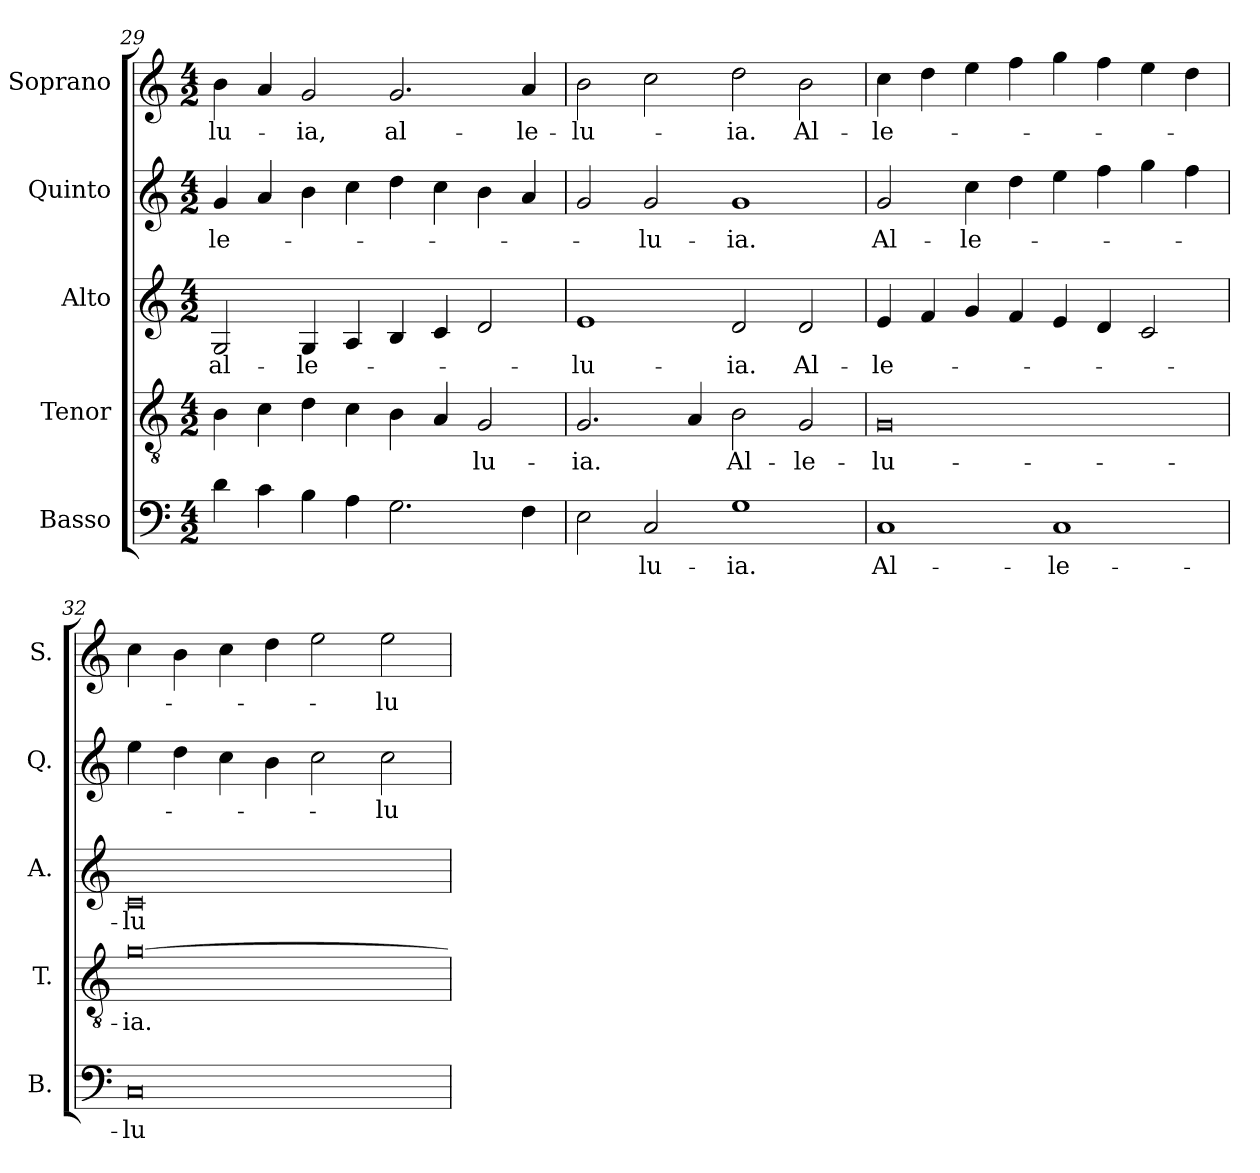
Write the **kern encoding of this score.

**kern	**text	**kern	**text	**kern	**text	**kern	**text	**kern	**text
*part5	*part5	*part4	*part4	*part3	*part3	*part2	*part2	*part1	*part1
*staff5	*staff5	*staff4	*staff4	*staff3	*staff3	*staff2	*staff2	*staff1	*staff1
*I"Basso	*	*I"Tenor	*	*I"Alto	*	*I"Quinto	*	*I"Soprano	*
*I'B.	*	*I'T.	*	*I'A.	*	*I'Q.	*	*I'S.	*
!!LO:LB:g=z
*clefF4	*	*clefGv2	*	*clefG2	*	*clefG2	*	*clefG2	*
*	*	*ITrd7c12	*	*	*	*	*	*	*
*k[]	*	*k[]	*	*k[]	*	*k[]	*	*k[]	*
*C:	*	*C:	*	*C:	*	*C:	*	*C:	*
*M4/2	*	*M4/2	*	*M4/2	*	*M4/2	*	*M4/2	*
=29	=29	=29	=29	=29	=29	=29	=29	=29	=29
!	!	!	!	!	!LO:LY:b:color=#000000	!	!	!	!
!	!	!	!	!	!	!	!LO:LY:b:color=#000000	!	!
!	!	!	!	!	!	!	!	!	!LO:LY:b:color=#000000
4di\	.	4BBi\	.	2Gi/	al-	4gi/	-le-	4bi\	-lu-
4ci\	.	4Ci\	.	.	.	4ai/	.	4ai/	.
!	!	!	!	!	!LO:LY:b:color=#000000	!	!	!	!
!	!	!	!	!	!	!	!	!	!LO:LY:b:color=#000000
4Bi\	.	4Di\	.	4Gi/	-le-	4bi\	.	2gi/	-ia,
4Ai\	.	4Ci\	.	4Ai/	.	4cci\	.	.	.
!	!	!	!	!	!	!	!	!	!LO:LY:b:color=#000000
2.Gi\	.	4BBi\	.	4Bi/	.	4ddi\	.	2.gi/	al-
.	.	4AAi/	.	4ci/	.	4cci\	.	.	.
!	!	!	!LO:LY:b:color=#000000	!	!	!	!	!	!
.	.	2GGi/	-lu-	2di/	.	4bi\	.	.	.
!	!	!	!	!	!	!	!	!	!LO:LY:b:color=#000000
4Fi\	.	.	.	.	.	4ai/	.	4ai/	-le-
=30	=30	=30	=30	=30	=30	=30	=30	=30	=30
!	!	!	!LO:LY:b:color=#000000	!	!	!	!	!	!
!	!	!	!	!	!LO:LY:b:color=#000000	!	!	!	!
!	!	!	!	!	!	!	!	!	!LO:LY:b:color=#000000
2Ei\	.	2.GGi/	-ia.	1ei	-lu-	2gi/	.	2bi\	-lu-
!	!LO:LY:b:color=#000000	!	!	!	!	!	!	!	!
!	!	!	!	!	!	!	!LO:LY:b:color=#000000	!	!
2Ci/	-lu-	.	.	.	.	2gi/	-lu-	2cci\	.
.	.	4AAi/	.	.	.	.	.	.	.
!	!LO:LY:b:color=#000000	!	!	!	!	!	!	!	!
!	!	!	!LO:LY:b:color=#000000	!	!	!	!	!	!
!	!	!	!	!	!LO:LY:b:color=#000000	!	!	!	!
!	!	!	!	!	!	!	!LO:LY:b:color=#000000	!	!
!	!	!	!	!	!	!	!	!	!LO:LY:b:color=#000000
1Gi	-ia.	2BBi\	Al-	2di/	-ia.	1gi	-ia.	2ddi\	-ia.
!	!	!	!LO:LY:b:color=#000000	!	!	!	!	!	!
!	!	!	!	!	!LO:LY:b:color=#000000	!	!	!	!
!	!	!	!	!	!	!	!	!	!LO:LY:b:color=#000000
.	.	2GGi/	-le-	2di/	Al-	.	.	2bi\	Al-
=31	=31	=31	=31	=31	=31	=31	=31	=31	=31
!	!LO:LY:b:color=#000000	!	!	!	!	!	!	!	!
!	!	!	!LO:LY:b:color=#000000	!	!	!	!	!	!
!	!	!	!	!	!LO:LY:b:color=#000000	!	!	!	!
!	!	!	!	!	!	!	!LO:LY:b:color=#000000	!	!
!	!	!	!	!	!	!	!	!	!LO:LY:b:color=#000000
1Ci	Al-	0GGi	-lu-	4ei/	-le-	2gi/	Al-	4cci\	-le-
.	.	.	.	4fi/	.	.	.	4ddi\	.
!	!	!	!	!	!	!	!LO:LY:b:color=#000000	!	!
.	.	.	.	4gi/	.	4cci\	-le-	4eei\	.
.	.	.	.	4fi/	.	4ddi\	.	4ffi\	.
!	!LO:LY:b:color=#000000	!	!	!	!	!	!	!	!
1Ci	-le-	.	.	4ei/	.	4eei\	.	4ggi\	.
.	.	.	.	4di/	.	4ffi\	.	4ffi\	.
.	.	.	.	2ci/	.	4ggi\	.	4eei\	.
.	.	.	.	.	.	4ffi\	.	4ddi\	.
=32	=32	=32	=32	=32	=32	=32	=32	=32	=32
!	!LO:LY:b:color=#000000	!	!	!	!	!	!	!	!
!	!	!	!LO:LY:b:color=#000000	!	!	!	!	!	!
!	!	!	!	!	!LO:LY:b:color=#000000	!	!	!	!
0Ci	-lu-	[0Gi	-ia.	0ci	-lu-	4eei\	.	4cci\	.
.	.	.	.	.	.	4ddi\	.	4bi\	.
.	.	.	.	.	.	4cci\	.	4cci\	.
.	.	.	.	.	.	4bi\	.	4ddi\	.
.	.	.	.	.	.	2cci\	.	2eei\	.
!	!	!	!	!	!	!	!LO:LY:b:color=#000000	!	!
!	!	!	!	!	!	!	!	!	!LO:LY:b:color=#000000
.	.	.	.	.	.	2cci\	-lu-	2eei\	-lu-
=	=	=	=	=	=	=	=	=	=
*-	*-	*-	*-	*-	*-	*-	*-	*-	*-
